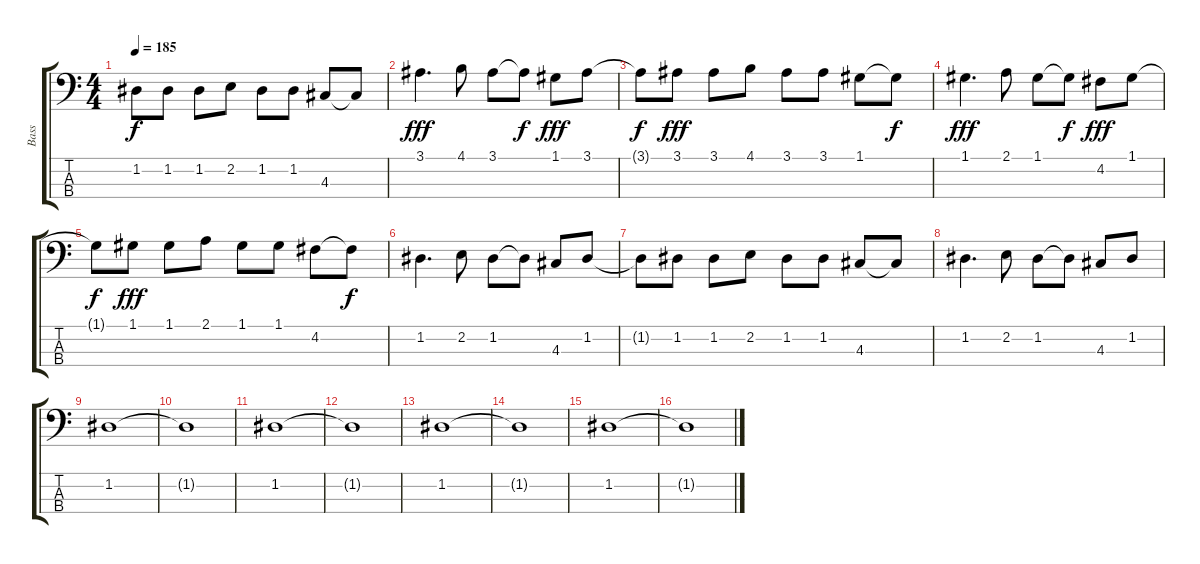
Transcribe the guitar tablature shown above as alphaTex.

\track ("Bass" "Bass") {instrument electricbassfinger}
\staff {score tabs}
\tuning (G2 D2 A1 E1) {hide}
\ts (4 4)
\tempo 185
\clef f4
\ks c
1.2{t}.8{dy f} 1.2.8 1.2.8 2.2.8 1.2.8 1.2.8 4.3.8 4.3{t}.8 |
3.1.4{d dy fff} 4.1.8 3.1.8 3.1{t}.8{dy f} 1.1.8{dy fff} 3.1.8 |
3.1{t}.8{dy f} 3.1.8{dy fff} 3.1.8 4.1.8 3.1.8 3.1.8 1.1.8 1.1{t}.8{dy f} |
1.1.4{d dy fff} 2.1.8 1.1.8 1.1{t}.8{dy f} 4.2.8{dy fff} 1.1.8 |
1.1{t}.8{dy f} 1.1.8{dy fff} 1.1.8 2.1.8 1.1.8 1.1.8 4.2.8 4.2{t}.8{dy f} |
1.2.4{d} 2.2.8 1.2.8 1.2{t}.8 4.3.8 1.2.8 |
1.2{t}.8 1.2.8 1.2.8 2.2.8 1.2.8 1.2.8 4.3.8 4.3{t}.8 |
1.2.4{d} 2.2.8 1.2.8 1.2{t}.8 4.3.8 1.2.8 |
1.2.1 |
1.2{t}.1 |
1.2.1 |
1.2{t}.1 |
1.2.1 |
1.2{t}.1 |
1.2.1 |
1.2{t}.1
